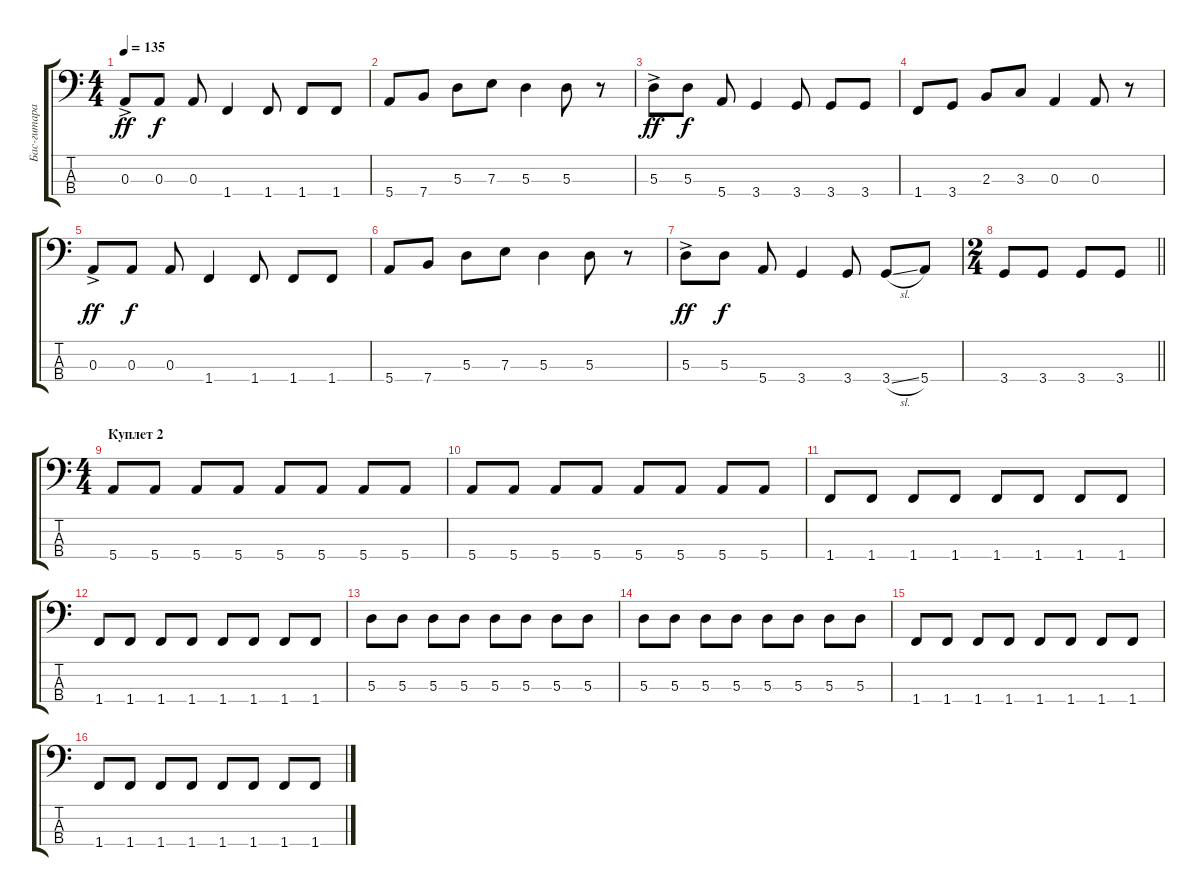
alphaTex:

\track ("Бас-гитара" "Бас-гитара") {instrument electricbassfinger}
\staff {score tabs}
\tuning (G2 D2 A1 E1) {hide}
\ts (4 4)
\tempo 135
\clef f4
\ks c
0.3{ac}.8{dy ff} 0.3.8{dy f} 0.3.8 1.4.4 1.4.8 1.4.8 1.4.8 |
5.4.8 7.4.8 5.3.8 7.3.8 5.3.4 5.3.8 r.8 |
5.3{ac}.8{dy ff} 5.3.8{dy f} 5.4.8 3.4.4 3.4.8 3.4.8 3.4.8 |
1.4.8 3.4.8 2.3.8 3.3.8 0.3.4 0.3.8 r.8 |
0.3{ac}.8{dy ff} 0.3.8{dy f} 0.3.8 1.4.4 1.4.8 1.4.8 1.4.8 |
5.4.8 7.4.8 5.3.8 7.3.8 5.3.4 5.3.8 r.8 |
5.3{ac}.8{dy ff} 5.3.8{dy f} 5.4.8 3.4.4 3.4.8 3.4{sl}.8 5.4.8 |
\ts (2 4)
\barLineRight lightlight
3.4.8 3.4.8 3.4.8 3.4.8 |
\ts (4 4)
\section ("" "Куплет 2")
5.4.8 5.4.8 5.4.8 5.4.8 5.4.8 5.4.8 5.4.8 5.4.8 |
5.4.8 5.4.8 5.4.8 5.4.8 5.4.8 5.4.8 5.4.8 5.4.8 |
1.4.8 1.4.8 1.4.8 1.4.8 1.4.8 1.4.8 1.4.8 1.4.8 |
1.4.8 1.4.8 1.4.8 1.4.8 1.4.8 1.4.8 1.4.8 1.4.8 |
5.3.8 5.3.8 5.3.8 5.3.8 5.3.8 5.3.8 5.3.8 5.3.8 |
5.3.8 5.3.8 5.3.8 5.3.8 5.3.8 5.3.8 5.3.8 5.3.8 |
1.4.8 1.4.8 1.4.8 1.4.8 1.4.8 1.4.8 1.4.8 1.4.8 |
1.4.8 1.4.8 1.4.8 1.4.8 1.4.8 1.4.8 1.4.8 1.4.8
